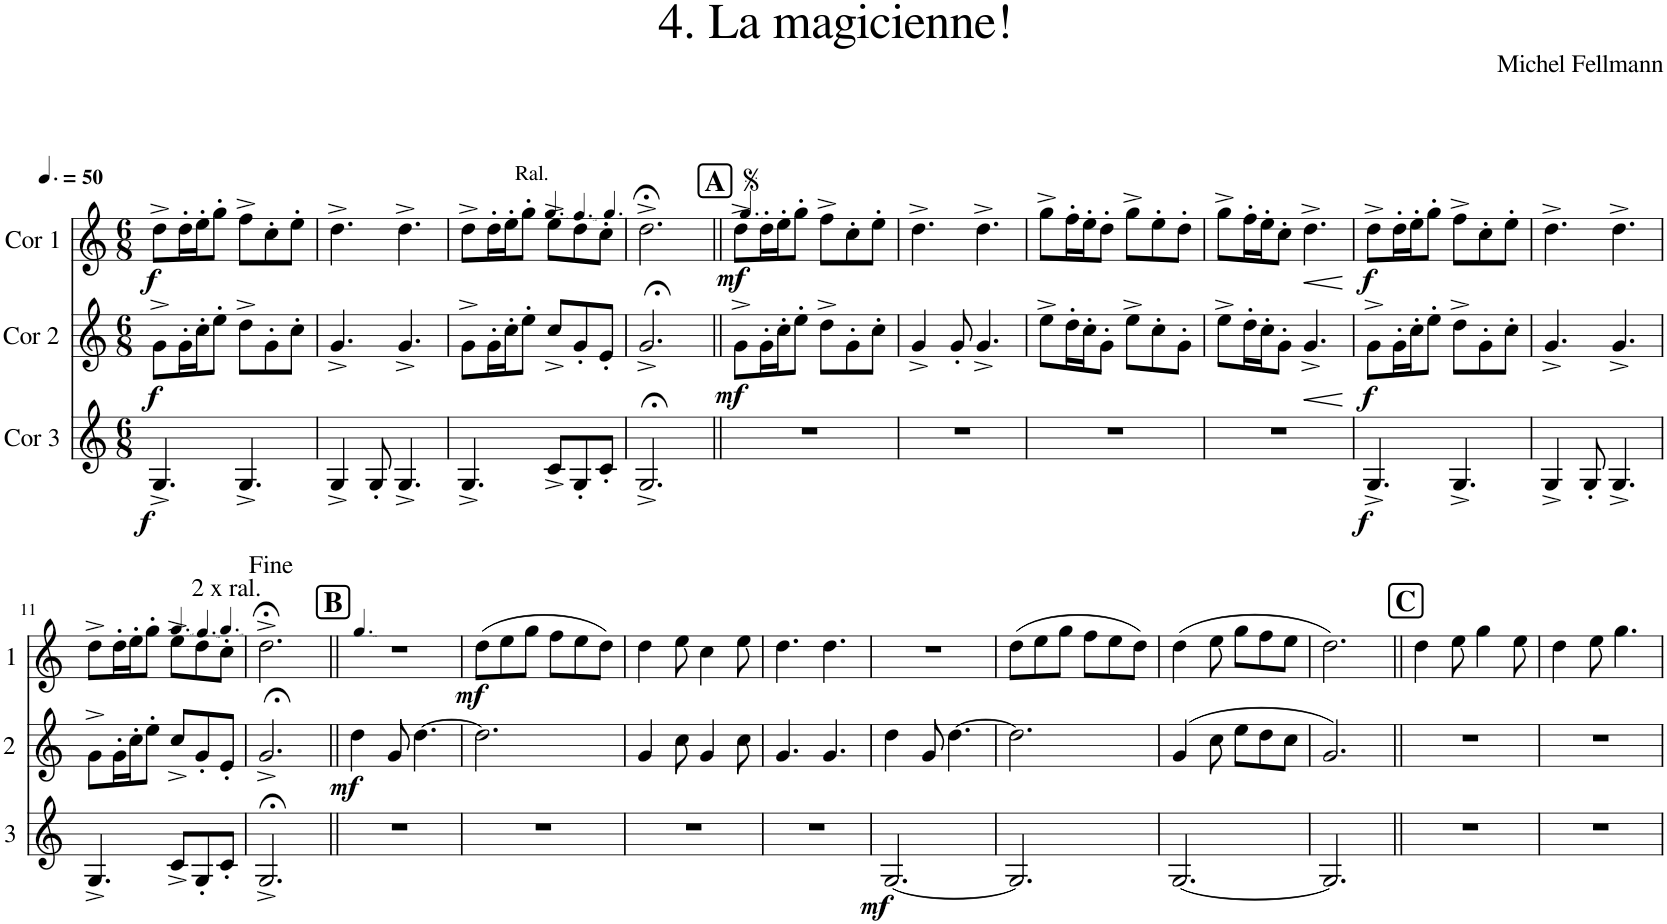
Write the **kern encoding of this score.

**kern	**dynam	**kern	**dynam	**kern	**dynam
*part3	*part3	*part2	*part2	*part1	*part1
*staff3	*staff3	*staff2	*staff2	*staff1	*staff1
*I"Cor 3	*	*I"Cor 2	*	*I"Cor 1	*
*clefG2	*	*clefG2	*	*clefG2	*
*Trd4c7	*	*Trd4c7	*	*Trd4c7	*
*k[]	*	*k[]	*	*k[]	*
*M6/8	*	*M6/8	*	*M6/8	*
*MM75	*	*MM75	*	*MM75	*
=1	=1	=1	=1	=1	=1
!	!LO:DY:b	!	!LO:DY:b	!	!LO:DY:b
4.G^/	f	8g^\L	f	8dd^\L	f
.	.	16g'\L	.	16dd'\L	.
.	.	16cc'\J	.	16ee'\J	.
.	.	8ee'\J	.	8gg'\J	.
4.G^/	.	8dd^\L	.	8ff^\L	.
.	.	8g'\	.	8cc'\	.
.	.	8cc'\J	.	8ee'\J	.
=2	=2	=2	=2	=2	=2
4G^/	.	4.g^/	.	4.dd^\	.
8G'/	.	.	.	.	.
4.G^/	.	4.g^/	.	4.dd^\	.
=3	=3	=3	=3	=3	=3
4.G^/	.	8g^\L	.	8dd^\L	.
.	.	16g'\L	.	16dd'\L	.
.	.	16cc'\J	.	16ee'\J	.
.	.	8ee'\J	.	8gg'\J	.
*	*	*	*	*MM71	*
!	!	!	!	!LO:TX:a:t=Ral.	!
8c^/L	.	8cc^/L	.	8ee^\L	.
*	*	*	*	*MM63	*
8G'/	.	8g'/	.	8dd'\	.
*	*	*	*	*MM53	*
8c'/J	.	8e'/J	.	8cc'\J	.
=4	=4	=4	=4	=4	=4
2.G;<^/	.	2.g;<^/	.	2.dd;<^\	.
=5||	=5||	=5||	=5||	=5||	=5||
!!LO:REH:place=s1:a:B:cj:fs=14:t=A
*	*	*	*	*MM75	*
!	!	!	!LO:DY:b	!	!LO:DY:b
2.r	.	8g^\L	mf	8dd^\L	mf
.	.	16g'\L	.	16dd'\L	.
.	.	16cc'\J	.	16ee'\J	.
.	.	8ee'\J	.	8gg'\J	.
.	.	8dd^\L	.	8ff^\L	.
.	.	8g'\	.	8cc'\	.
.	.	8cc'\J	.	8ee'\J	.
=6	=6	=6	=6	=6	=6
2.r	.	4g^/	.	4.dd^\	.
.	.	8g'/	.	.	.
.	.	4.g^/	.	4.dd^\	.
=7	=7	=7	=7	=7	=7
2.r	.	8ee^\L	.	8gg^\L	.
.	.	16dd'\L	.	16ff'\L	.
.	.	16cc'\J	.	16ee'\J	.
.	.	8g'\J	.	8dd'\J	.
.	.	8ee^\L	.	8gg^\L	.
.	.	8cc'\	.	8ee'\	.
.	.	8g'\J	.	8dd'\J	.
=8	=8	=8	=8	=8	=8
2.r	.	8ee^\L	.	8gg^\L	.
.	.	16dd'\L	.	16ff'\L	.
.	.	16cc'\J	.	16ee'\J	.
.	.	8g'\J	.	8cc'\J	.
!	!	!	!LO:HP:b	!	!LO:HP:b
.	.	4.g^/	<	4.dd^\	<
.	.	.	[	.	[
=9	=9	=9	=9	=9	=9
!	!LO:DY:b	!	!LO:DY:b	!	!LO:DY:b
4.G^/	f	8g^\L	f	8dd^\L	f
.	.	16g'\L	.	16dd'\L	.
.	.	16cc'\J	.	16ee'\J	.
.	.	8ee'\J	.	8gg'\J	.
4.G^/	.	8dd^\L	.	8ff^\L	.
.	.	8g'\	.	8cc'\	.
.	.	8cc'\J	.	8ee'\J	.
=10	=10	=10	=10	=10	=10
4G^/	.	4.g^/	.	4.dd^\	.
8G'/	.	.	.	.	.
4.G^/	.	4.g^/	.	4.dd^\	.
!!LO:LB:g=z
=11	=11	=11	=11	=11	=11
!	!	!	!	!LO:TX:a:t=2 x ral.	!
4.G^/	.	8g^\L	.	8dd^\L	.
.	.	16g'\L	.	16dd'\L	.
.	.	16cc'\J	.	16ee'\J	.
.	.	8ee'\J	.	8gg'\J	.
*	*	*	*	*MM71	*
8c^/L	.	8cc^/L	.	8ee^\L	.
*	*	*	*	*MM66	*
8G'/	.	8g'/	.	8dd'\	.
*	*	*	*	*MM57	*
8c'/J	.	8e'/J	.	8cc'\J	.
=12	=12	=12	=12	=12	=12
2.G;<^/	.	2.g;<^/	.	2.dd;<^\	.
=13||	=13||	=13||	=13||	=13||	=13||
!!LO:REH:place=s1:a:B:cj:fs=14:t=B
*	*	*	*	*MM75	*
!	!	!	!LO:DY:b	!	!
2.r	.	4dd\	mf	2.r	.
.	.	8g/	.	.	.
.	.	[4.dd\	.	.	.
=14	=14	=14	=14	=14	=14
!	!	!	!	!	!LO:DY:b
2.r	.	2.dd\]	.	(8dd\L	mf
.	.	.	.	8ee\	.
.	.	.	.	8gg\J	.
.	.	.	.	8ff\L	.
.	.	.	.	8ee\	.
.	.	.	.	8dd\J)	.
=15	=15	=15	=15	=15	=15
2.r	.	4g/	.	4dd\	.
.	.	8cc\	.	8ee\	.
.	.	4g/	.	4cc\	.
.	.	8cc\	.	8ee\	.
=16	=16	=16	=16	=16	=16
2.r	.	4.g/	.	4.dd\	.
.	.	4.g/	.	4.dd\	.
=17	=17	=17	=17	=17	=17
!	!LO:DY:b	!	!	!	!
[2.G/	mf	4dd\	.	2.r	.
.	.	8g/	.	.	.
.	.	[4.dd\	.	.	.
=18	=18	=18	=18	=18	=18
2.G/]	.	2.dd\]	.	(8dd\L	.
.	.	.	.	8ee\	.
.	.	.	.	8gg\J	.
.	.	.	.	8ff\L	.
.	.	.	.	8ee\	.
.	.	.	.	8dd\J)	.
=19	=19	=19	=19	=19	=19
[2.G/	.	(4g/	.	(4dd\	.
.	.	8cc\	.	8ee\	.
.	.	8ee\L	.	8gg\L	.
.	.	8dd\	.	8ff\	.
.	.	8cc\J	.	8ee\J	.
=20	=20	=20	=20	=20	=20
2.G/]	.	2.g/)	.	2.dd\)	.
!!LO:REH:place=s1:a:B:cj:fs=14:t=C
=21||	=21||	=21||	=21||	=21||	=21||
2.r	.	2.r	.	4dd\	.
.	.	.	.	8ee\	.
.	.	.	.	4gg\	.
.	.	.	.	8ee\	.
=22	=22	=22	=22	=22	=22
2.r	.	2.r	.	4dd\	.
.	.	.	.	8ee\	.
.	.	.	.	4.gg\	.
=	=	=	=	=	=
*-	*-	*-	*-	*-	*-
